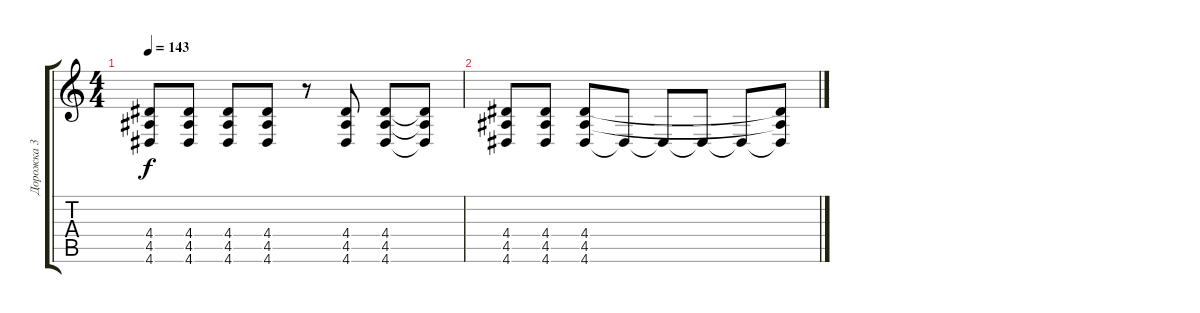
\track ("Дорожка 3" "Дорожка 3") {instrument distortionguitar}
\staff {score tabs}
\tuning (Db4 Ab3 E3 B2 Gb2 B1) {hide}
\ts (4 4)
\tempo 143
\clef g2
\ks c
(4.4 4.5 4.6).8{dy f} (4.4 4.5 4.6).8 (4.4 4.5 4.6).8 (4.4 4.5 4.6).8 r.8 (4.4 4.5 4.6).8 (4.4 4.5 4.6).8 (4.4{t} 4.5{t} 4.6{t}).8 |
(4.4 4.5 4.6).8 (4.4 4.5 4.6).8 (4.4 4.5 4.6).8 4.6{t}.8 4.6{t}.8 4.6{t}.8 4.6{t}.8 (4.4{t} 4.5{t} 4.6{t}).8
